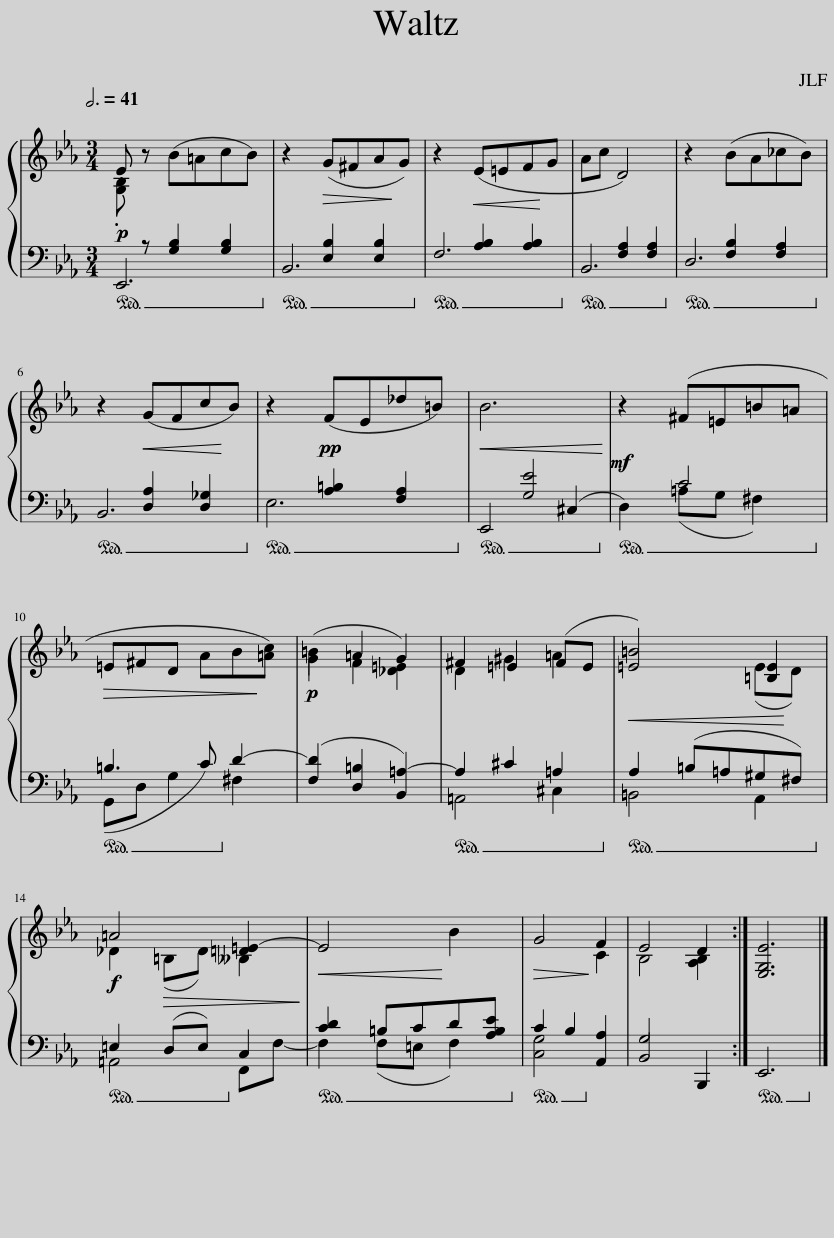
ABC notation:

X:1
%%score { ( 1 5 6 ) | ( 2 3 4 ) }
L:1/8
Q:3/4=41
M:3/4
I:linebreak $
K:Eb
V:1 treble
V:5 treble
V:6 treble
V:2 bass
V:3 bass
V:4 bass
V:1
!p! .E z (B=AcB) | z2!>(! (G^FA!>)!G) | z2!<(! (E=EF!<)!G | Ac D4) | z2 (BA_cB) |$ %5
 z2!<(! (GFc!<)!B) | z2!pp! (FE_d=B) |!<(! B6!<)! | z2 (^F=E=B=A |$!>(! =E^FD AB!>)![=Ac]) | %10
!p! (=B2 =A2 G2) | ^F2 ^G2 =A2 |!<(! [=E=B]4 E2!<)! |$!f! =A4 [=D=E-]2 |!<(! E4!<)! B2 | %15
!>(! G4!>)! F2 | E4 D2 :| [E,G,E]6 |] %18
V:2
!ped! E,,6!ped-up! |!ped! B,,6!ped-up! |!ped! F,6!ped-up! |!ped! B,,6!ped-up! |!ped! D,6!ped-up! |$ %5
!ped! B,,6!ped-up! |!ped! E,6!ped-up! |!ped! E,,4 (^C,2!ped-up! |!mf!!ped! D,2) C4!ped-up! |$!ped! G,,D, G,2!ped-up! ^F,2 | %10
 ([F,D]2 [D,=B,]2 [B,,=A,-]2) |!ped! A,2 ^C2 =A,2!ped-up! |!ped! =B,,4 A,,2!ped-up! |$!ped! =A,,4!ped-up! F,,F,- |!ped! F,2 (F,=E, F,2)!ped-up! | %15
!ped! [C,G,]4!ped-up! [A,,A,]2 | G,4 B,,,2 :|!ped! E,,6!ped-up! |] %18
V:3
[I:staff -1] .[G,B,][I:staff +1] z [G,B,]2 [G,B,]2 | x2 [E,B,]2 [E,B,]2 | x2 [A,B,]2 [A,B,]2 | x2 [F,A,]2 [F,A,]2 | x2 [F,B,]2 [F,A,]2 |$ %5
 x2 [D,A,]2 [D,_G,]2 | x2 [A,=B,]2 [F,A,]2 | x2 [G,E]4 | x6 |$ =B,3 C D2- | %10
 x6 | x6 | A,2 (=B,=A,^G,^F,) |$ x6 | x6 | %15
 x6 | B,,4 x2 :| x6 |] %18
V:4
 x6 | x6 | x6 | x6 | x6 |$ %5
 x6 | x6 | x6 | x2 (=A,G, ^F,2) |$ x6 | %10
[I:staff -1] G2 F2 [_D=E]2 |[I:staff +1] =A,,4 ^C,2 | x6 |$ =E,2 (D,E,) C,2 | [CD]2 =B,CD[A,B,E] | %15
 C2 B,2[I:staff -1] C2 | B,4 [A,B,]2 :| x6 |] %18
V:5
 x6 | x6 | x6 | x6 | x6 |$ %5
 x6 | x6 | x6 | x6 |$ x6 | %10
 x6 | D2 =E2 ^FE | x4 (=ED) |$ _D2!>(! (=B,D) __B,2!>)! | x6 | %15
 x6 | x6 :| x6 |] %18
V:6
 x6 | x6 | x6 | x6 | x6 |$ %5
 x6 | x6 | x6 | x6 |$ x6 | %10
 x6 | x6 | x4 =B,2 |$ x6 | x6 | %15
 x6 | x6 :| x6 |] %18
